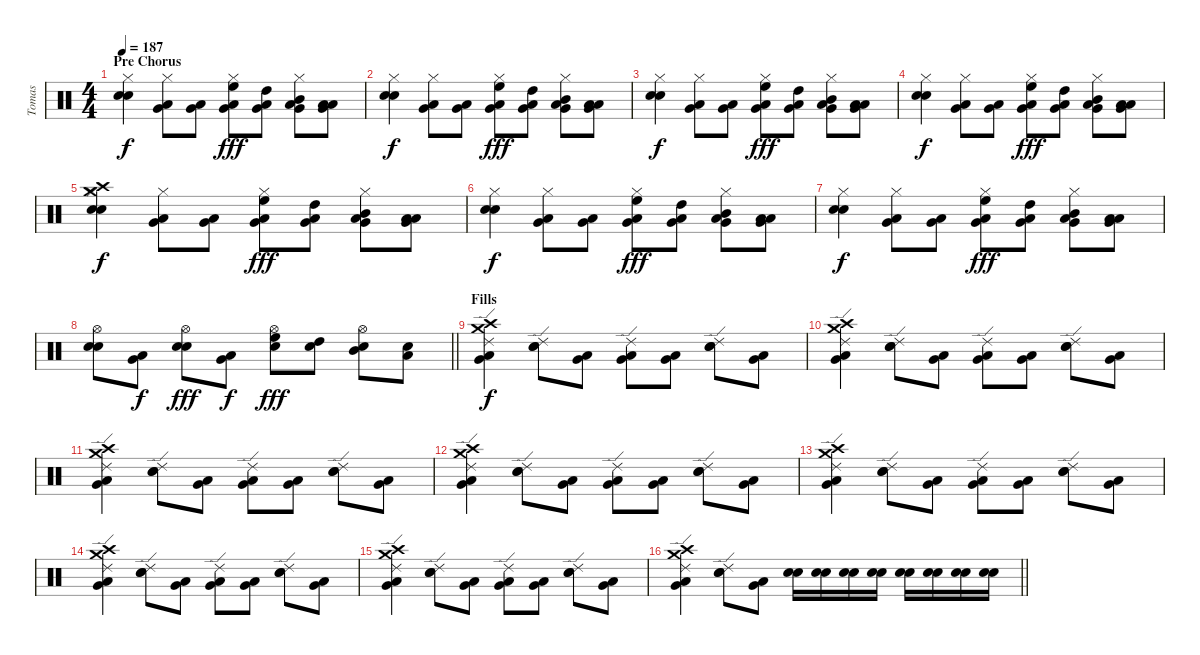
\track ("Tomas" "Tomas") {instrument percussion}
\staff {score}
\articulation defaults
\ts (4 4)
\section ("" "Pre Chorus")
\tempo 187
\clef neutral
\ks c
("Electric Snare (hit)" "Snare (hit) 2" "Hi-Hat (closed)").4{dy f} ("Low Floor Tom (hit)" "Very Low Tom (hit)" "Hi-Hat (closed)").8 ("Low Floor Tom (hit)" "Very Low Tom (hit)").8 ("High Floor Tom (hit)" "Low Floor Tom (hit)" "Very Low Tom (hit)" "Hi-Hat (closed)").8{dy fff} ("High Tom (hit)" "Low Floor Tom (hit)" "Very Low Tom (hit)").8 ("Mid Tom (hit)" "Low Floor Tom (hit)" "Very Low Tom (hit)" "Hi-Hat (closed)").8 ("Low Tom (hit)" "Low Floor Tom (hit)" "Very Low Tom (hit)").8 |
("Electric Snare (hit)" "Snare (hit) 2" "Hi-Hat (closed)").4{dy f} ("Low Floor Tom (hit)" "Very Low Tom (hit)" "Hi-Hat (closed)").8 ("Low Floor Tom (hit)" "Very Low Tom (hit)").8 ("High Floor Tom (hit)" "Low Floor Tom (hit)" "Very Low Tom (hit)" "Hi-Hat (closed)").8{dy fff} ("High Tom (hit)" "Low Floor Tom (hit)" "Very Low Tom (hit)").8 ("Mid Tom (hit)" "Low Floor Tom (hit)" "Very Low Tom (hit)" "Hi-Hat (closed)").8 ("Low Tom (hit)" "Low Floor Tom (hit)" "Very Low Tom (hit)").8 |
("Electric Snare (hit)" "Snare (hit) 2" "Hi-Hat (closed)").4{dy f} ("Low Floor Tom (hit)" "Very Low Tom (hit)" "Hi-Hat (closed)").8 ("Low Floor Tom (hit)" "Very Low Tom (hit)").8 ("High Floor Tom (hit)" "Low Floor Tom (hit)" "Very Low Tom (hit)" "Hi-Hat (closed)").8{dy fff} ("High Tom (hit)" "Low Floor Tom (hit)" "Very Low Tom (hit)").8 ("Mid Tom (hit)" "Low Floor Tom (hit)" "Very Low Tom (hit)" "Hi-Hat (closed)").8 ("Low Tom (hit)" "Low Floor Tom (hit)" "Very Low Tom (hit)").8 |
("Electric Snare (hit)" "Snare (hit) 2" "Hi-Hat (closed)").4{dy f} ("Low Floor Tom (hit)" "Very Low Tom (hit)" "Hi-Hat (closed)").8 ("Low Floor Tom (hit)" "Very Low Tom (hit)").8 ("High Floor Tom (hit)" "Low Floor Tom (hit)" "Very Low Tom (hit)" "Hi-Hat (closed)").8{dy fff} ("High Tom (hit)" "Low Floor Tom (hit)" "Very Low Tom (hit)").8 ("Mid Tom (hit)" "Low Floor Tom (hit)" "Very Low Tom (hit)" "Hi-Hat (closed)").8 ("Low Tom (hit)" "Low Floor Tom (hit)" "Very Low Tom (hit)").8 |
("Crash medium (hit)" "Crash high (hit)" "Electric Snare (hit)" "Snare (hit) 2" "Hi-Hat (closed)").4{dy f} ("Low Floor Tom (hit)" "Very Low Tom (hit)" "Hi-Hat (closed)").8 ("Low Floor Tom (hit)" "Very Low Tom (hit)").8 ("High Floor Tom (hit)" "Low Floor Tom (hit)" "Very Low Tom (hit)" "Hi-Hat (closed)").8{dy fff} ("High Tom (hit)" "Low Floor Tom (hit)" "Very Low Tom (hit)").8 ("Mid Tom (hit)" "Low Floor Tom (hit)" "Very Low Tom (hit)" "Hi-Hat (closed)").8 ("Low Tom (hit)" "Low Floor Tom (hit)" "Very Low Tom (hit)").8 |
("Electric Snare (hit)" "Snare (hit) 2" "Hi-Hat (closed)").4{dy f} ("Low Floor Tom (hit)" "Very Low Tom (hit)" "Hi-Hat (closed)").8 ("Low Floor Tom (hit)" "Very Low Tom (hit)").8 ("High Floor Tom (hit)" "Low Floor Tom (hit)" "Very Low Tom (hit)" "Hi-Hat (closed)").8{dy fff} ("High Tom (hit)" "Low Floor Tom (hit)" "Very Low Tom (hit)").8 ("Mid Tom (hit)" "Low Floor Tom (hit)" "Very Low Tom (hit)" "Hi-Hat (closed)").8 ("Low Tom (hit)" "Low Floor Tom (hit)" "Very Low Tom (hit)").8 |
("Electric Snare (hit)" "Snare (hit) 2" "Hi-Hat (closed)").4{dy f} ("Low Floor Tom (hit)" "Very Low Tom (hit)" "Hi-Hat (closed)").8 ("Low Floor Tom (hit)" "Very Low Tom (hit)").8 ("High Floor Tom (hit)" "Low Floor Tom (hit)" "Very Low Tom (hit)" "Hi-Hat (closed)").8{dy fff} ("High Tom (hit)" "Low Floor Tom (hit)" "Very Low Tom (hit)").8 ("Mid Tom (hit)" "Low Floor Tom (hit)" "Very Low Tom (hit)" "Hi-Hat (closed)").8 ("Low Tom (hit)" "Low Floor Tom (hit)" "Very Low Tom (hit)").8 |
\barLineRight lightlight
("Electric Snare (hit)" "Snare (hit) 2" "Hi-Hat (open)").8 ("Very Low Tom (hit)" "Low Floor Tom (hit)").8{dy f} ("Snare (hit) 2" "Electric Snare (hit)" "Hi-Hat (open)").8{dy fff} ("Very Low Tom (hit)" "Low Floor Tom (hit)").8{dy f} ("High Floor Tom (hit)" "Snare (hit) 2" "Hi-Hat (open)").8{dy fff} ("High Tom (hit)" "Snare (hit) 2").8 ("Mid Tom (hit)" "Snare (hit) 2" "Hi-Hat (open)").8 ("Low Tom (hit)" "Snare (hit) 2").8 |
\section ("" "Fills")
("Crash medium (hit)" "Crash high (hit)" "Low Floor Tom (hit)" "Very Low Tom (hit)" "Ride (edge) 2").4{dy f} ("Electric Snare (hit)" "Snare (hit) 2" "Ride (edge) 2").8 ("Low Floor Tom (hit)" "Very Low Tom (hit)").8 ("Low Floor Tom (hit)" "Very Low Tom (hit)" "Ride (edge) 2").8 ("Low Floor Tom (hit)" "Very Low Tom (hit)").8 ("Electric Snare (hit)" "Snare (hit) 2" "Ride (edge) 2").8 ("Low Floor Tom (hit)" "Very Low Tom (hit)").8 |
("Crash medium (hit)" "Crash high (hit)" "Low Floor Tom (hit)" "Very Low Tom (hit)" "Ride (edge) 2").4 ("Electric Snare (hit)" "Snare (hit) 2" "Ride (edge) 2").8 ("Low Floor Tom (hit)" "Very Low Tom (hit)").8 ("Low Floor Tom (hit)" "Very Low Tom (hit)" "Ride (edge) 2").8 ("Low Floor Tom (hit)" "Very Low Tom (hit)").8 ("Electric Snare (hit)" "Snare (hit) 2" "Ride (edge) 2").8 ("Low Floor Tom (hit)" "Very Low Tom (hit)").8 |
("Crash medium (hit)" "Crash high (hit)" "Low Floor Tom (hit)" "Very Low Tom (hit)" "Ride (edge) 2").4 ("Electric Snare (hit)" "Snare (hit) 2" "Ride (edge) 2").8 ("Low Floor Tom (hit)" "Very Low Tom (hit)").8 ("Low Floor Tom (hit)" "Very Low Tom (hit)" "Ride (edge) 2").8 ("Low Floor Tom (hit)" "Very Low Tom (hit)").8 ("Electric Snare (hit)" "Snare (hit) 2" "Ride (edge) 2").8 ("Low Floor Tom (hit)" "Very Low Tom (hit)").8 |
("Crash medium (hit)" "Crash high (hit)" "Low Floor Tom (hit)" "Very Low Tom (hit)" "Ride (edge) 2").4 ("Electric Snare (hit)" "Snare (hit) 2" "Ride (edge) 2").8 ("Low Floor Tom (hit)" "Very Low Tom (hit)").8 ("Low Floor Tom (hit)" "Very Low Tom (hit)" "Ride (edge) 2").8 ("Low Floor Tom (hit)" "Very Low Tom (hit)").8 ("Electric Snare (hit)" "Snare (hit) 2" "Ride (edge) 2").8 ("Low Floor Tom (hit)" "Very Low Tom (hit)").8 |
("Crash medium (hit)" "Crash high (hit)" "Low Floor Tom (hit)" "Very Low Tom (hit)" "Ride (edge) 2").4 ("Electric Snare (hit)" "Snare (hit) 2" "Ride (edge) 2").8 ("Low Floor Tom (hit)" "Very Low Tom (hit)").8 ("Low Floor Tom (hit)" "Very Low Tom (hit)" "Ride (edge) 2").8 ("Low Floor Tom (hit)" "Very Low Tom (hit)").8 ("Electric Snare (hit)" "Snare (hit) 2" "Ride (edge) 2").8 ("Low Floor Tom (hit)" "Very Low Tom (hit)").8 |
("Crash medium (hit)" "Crash high (hit)" "Low Floor Tom (hit)" "Very Low Tom (hit)" "Ride (edge) 2").4 ("Electric Snare (hit)" "Snare (hit) 2" "Ride (edge) 2").8 ("Low Floor Tom (hit)" "Very Low Tom (hit)").8 ("Low Floor Tom (hit)" "Very Low Tom (hit)" "Ride (edge) 2").8 ("Low Floor Tom (hit)" "Very Low Tom (hit)").8 ("Electric Snare (hit)" "Snare (hit) 2" "Ride (edge) 2").8 ("Low Floor Tom (hit)" "Very Low Tom (hit)").8 |
("Crash medium (hit)" "Crash high (hit)" "Low Floor Tom (hit)" "Very Low Tom (hit)" "Ride (edge) 2").4 ("Electric Snare (hit)" "Snare (hit) 2" "Ride (edge) 2").8 ("Low Floor Tom (hit)" "Very Low Tom (hit)").8 ("Low Floor Tom (hit)" "Very Low Tom (hit)" "Ride (edge) 2").8 ("Low Floor Tom (hit)" "Very Low Tom (hit)").8 ("Electric Snare (hit)" "Snare (hit) 2" "Ride (edge) 2").8 ("Low Floor Tom (hit)" "Very Low Tom (hit)").8 |
\barLineRight lightlight
("Crash medium (hit)" "Crash high (hit)" "Low Floor Tom (hit)" "Very Low Tom (hit)" "Ride (edge) 2").4 ("Electric Snare (hit)" "Snare (hit) 2" "Ride (edge) 2").8 ("Low Floor Tom (hit)" "Very Low Tom (hit)").8 ("Electric Snare (hit)" "Snare (hit) 2").16 ("Electric Snare (hit)" "Snare (hit) 2").16 ("Electric Snare (hit)" "Snare (hit) 2").16 ("Electric Snare (hit)" "Snare (hit) 2").16 ("Electric Snare (hit)" "Snare (hit) 2").16 ("Electric Snare (hit)" "Snare (hit) 2").16 ("Electric Snare (hit)" "Snare (hit) 2").16 ("Electric Snare (hit)" "Snare (hit) 2").16
